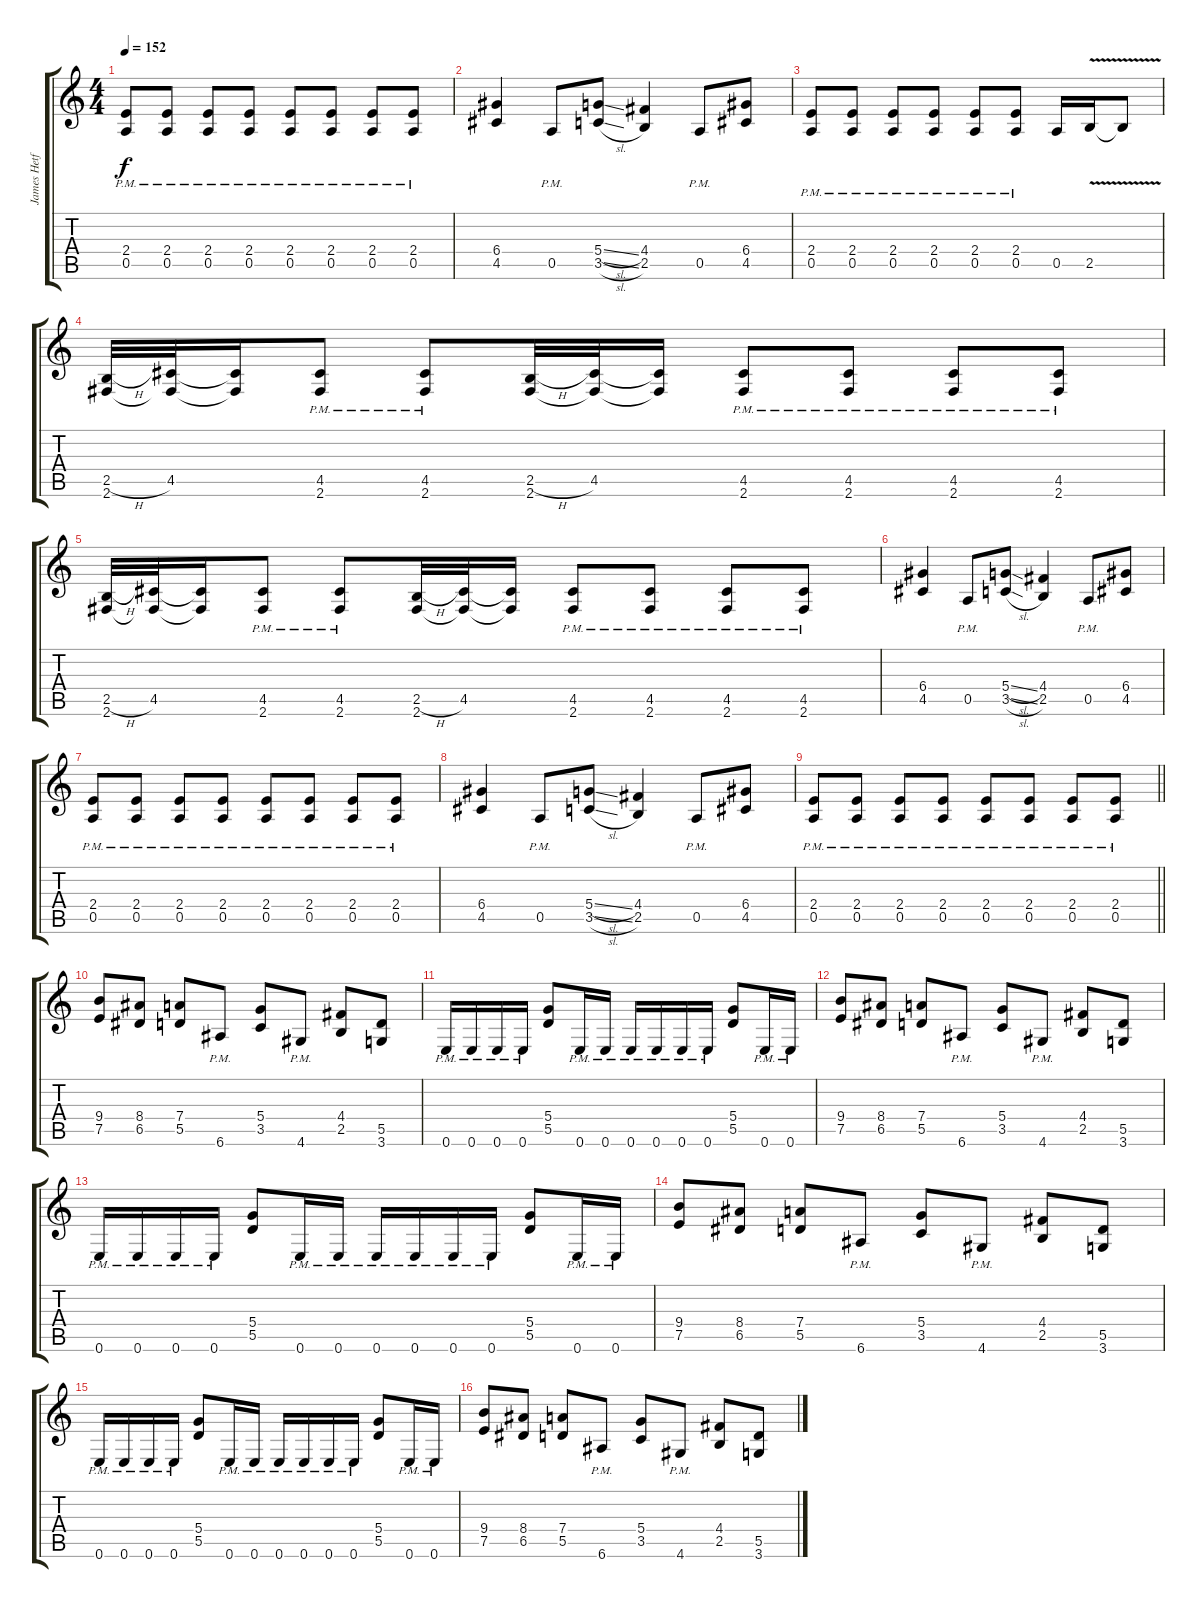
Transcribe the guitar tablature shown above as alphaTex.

\track ("James Hetfield" "James Hetf") {instrument distortionguitar}
\staff {score tabs}
\tuning (E4 B3 G3 D3 A2 E2) {hide}
\ts (4 4)
\tempo 152
\clef g2
\ks c
(2.4{pm} 0.5{pm}).8{dy f} (2.4{pm} 0.5{pm}).8 (2.4{pm} 0.5{pm}).8 (2.4{pm} 0.5{pm}).8 (2.4{pm} 0.5{pm}).8 (2.4{pm} 0.5{pm}).8 (2.4{pm} 0.5{pm}).8 (2.4{pm} 0.5{pm}).8 |
(6.4 4.5).4 0.5{pm}.8 (5.4{sl} 3.5{sl}).8 (4.4 2.5).4 0.5{pm}.8 (6.4 4.5).8 |
(2.4{pm} 0.5{pm}).8 (2.4{pm} 0.5{pm}).8 (2.4{pm} 0.5{pm}).8 (2.4{pm} 0.5{pm}).8 (2.4{pm} 0.5{pm}).8 (2.4{pm} 0.5{pm}).8 0.5.16 2.5{v}.16 2.5{t}.8 |
(2.5{h} 2.6).32 (4.5 2.6{t}).32 (4.5{t} 2.6{t}).16 (4.5{pm} 2.6{pm}).8 (4.5{pm} 2.6{pm}).8 (2.5{h} 2.6).32 (4.5 2.6{t}).32 (4.5{t} 2.6{t}).16 (4.5{pm} 2.6{pm}).8 (4.5{pm} 2.6{pm}).8 (4.5{pm} 2.6{pm}).8 (4.5{pm} 2.6{pm}).8 |
(2.5{h} 2.6).32 (4.5 2.6{t}).32 (4.5{t} 2.6{t}).16 (4.5{pm} 2.6{pm}).8 (4.5{pm} 2.6{pm}).8 (2.5{h} 2.6).32 (4.5 2.6{t}).32 (4.5{t} 2.6{t}).16 (4.5{pm} 2.6{pm}).8 (4.5{pm} 2.6{pm}).8 (4.5{pm} 2.6{pm}).8 (4.5{pm} 2.6{pm}).8 |
(6.4 4.5).4 0.5{pm}.8 (5.4{sl} 3.5{sl}).8 (4.4 2.5).4 0.5{pm}.8 (6.4 4.5).8 |
(2.4{pm} 0.5{pm}).8 (2.4{pm} 0.5{pm}).8 (2.4{pm} 0.5{pm}).8 (2.4{pm} 0.5{pm}).8 (2.4{pm} 0.5{pm}).8 (2.4{pm} 0.5{pm}).8 (2.4{pm} 0.5{pm}).8 (2.4{pm} 0.5{pm}).8 |
(6.4 4.5).4 0.5{pm}.8 (5.4{sl} 3.5{sl}).8 (4.4 2.5).4 0.5{pm}.8 (6.4 4.5).8 |
\barLineRight lightlight
(2.4{pm} 0.5{pm}).8 (2.4{pm} 0.5{pm}).8 (2.4{pm} 0.5{pm}).8 (2.4{pm} 0.5{pm}).8 (2.4{pm} 0.5{pm}).8 (2.4{pm} 0.5{pm}).8 (2.4{pm} 0.5{pm}).8 (2.4{pm} 0.5{pm}).8 |
(9.4 7.5).8 (8.4 6.5).8 (7.4 5.5).8 6.6{pm}.8 (5.4 3.5).8 4.6{pm}.8 (4.4 2.5).8 (5.5 3.6).8 |
0.6{pm}.16 0.6{pm}.16 0.6{pm}.16 0.6{pm}.16 (5.4 5.5).8 0.6{pm}.16 0.6{pm}.16 0.6{pm}.16 0.6{pm}.16 0.6{pm}.16 0.6{pm}.16 (5.4 5.5).8 0.6{pm}.16 0.6{pm}.16 |
(9.4 7.5).8 (8.4 6.5).8 (7.4 5.5).8 6.6{pm}.8 (5.4 3.5).8 4.6{pm}.8 (4.4 2.5).8 (5.5 3.6).8 |
0.6{pm}.16 0.6{pm}.16 0.6{pm}.16 0.6{pm}.16 (5.4 5.5).8 0.6{pm}.16 0.6{pm}.16 0.6{pm}.16 0.6{pm}.16 0.6{pm}.16 0.6{pm}.16 (5.4 5.5).8 0.6{pm}.16 0.6{pm}.16 |
(9.4 7.5).8 (8.4 6.5).8 (7.4 5.5).8 6.6{pm}.8 (5.4 3.5).8 4.6{pm}.8 (4.4 2.5).8 (5.5 3.6).8 |
0.6{pm}.16 0.6{pm}.16 0.6{pm}.16 0.6{pm}.16 (5.4 5.5).8 0.6{pm}.16 0.6{pm}.16 0.6{pm}.16 0.6{pm}.16 0.6{pm}.16 0.6{pm}.16 (5.4 5.5).8 0.6{pm}.16 0.6{pm}.16 |
(9.4 7.5).8 (8.4 6.5).8 (7.4 5.5).8 6.6{pm}.8 (5.4 3.5).8 4.6{pm}.8 (4.4 2.5).8 (5.5 3.6).8
